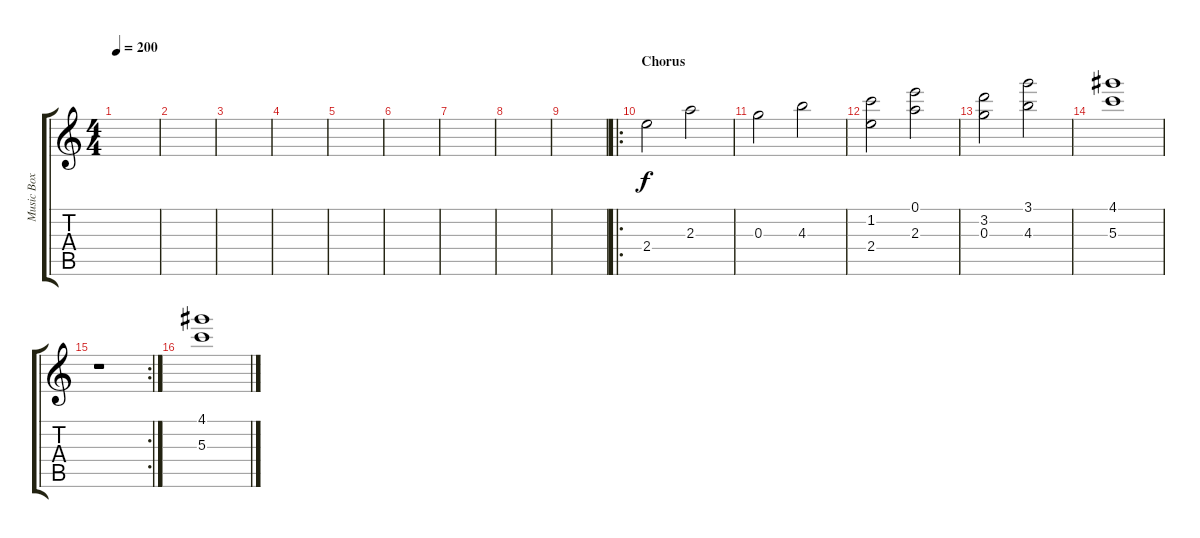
\track ("Music Box" "Music Box") {instrument musicbox}
\staff {score tabs}
\tuning (E6 B5 G5 D5 A4 E4) {hide}
\ts (4 4)
\tempo 200
\clef g2
\ks c
|
|
|
|
|
|
|
|
|
\ro
\section ("" "Chorus")
2.4.2 2.3.2 |
0.3.2 4.3.2 |
(1.2 2.4).2 (0.1 2.3).2 |
(3.2 0.3).2 (3.1 4.3).2 |
(4.1 5.3).1 |
\rc 2
r.1 |
(4.1 5.3).1
